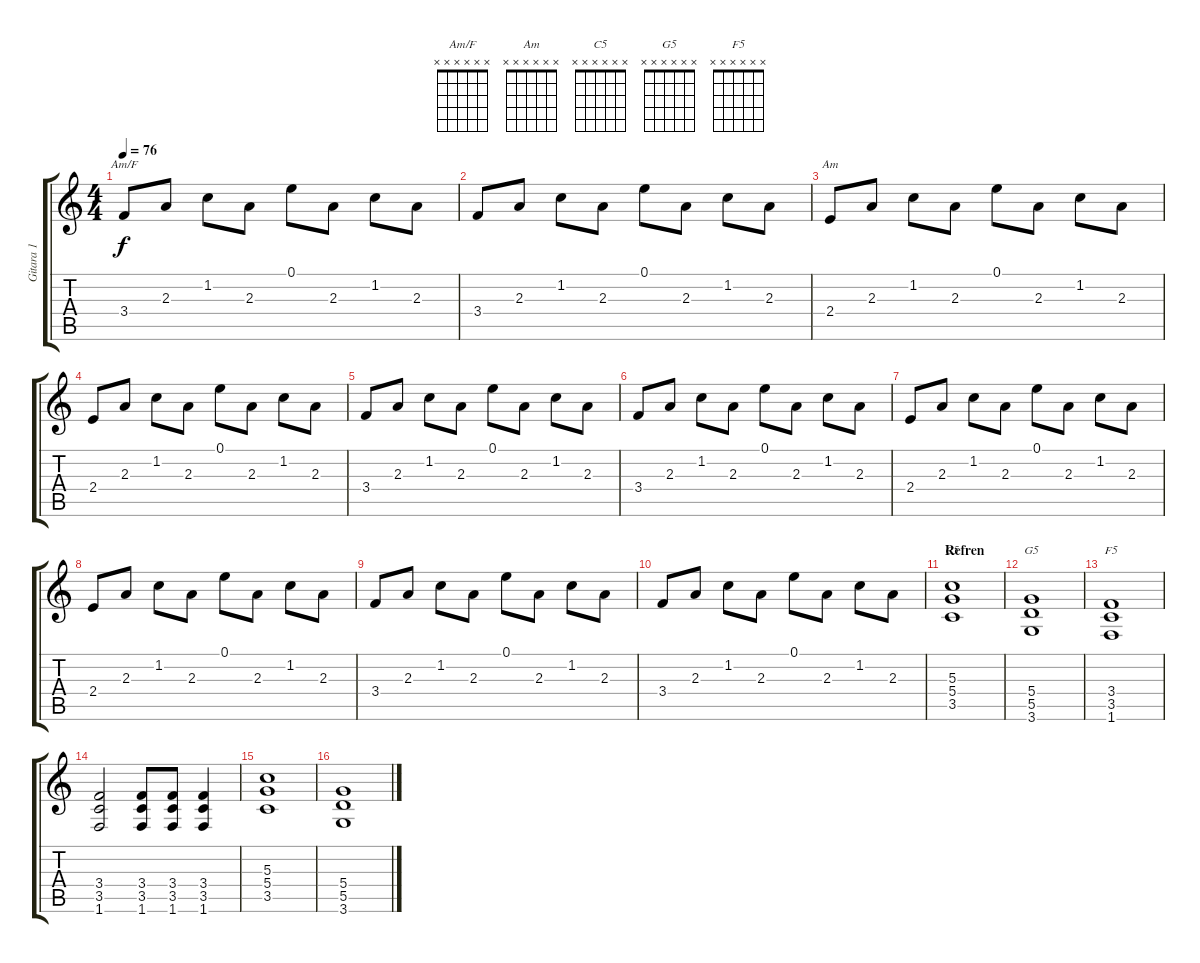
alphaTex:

\track ("Gitara 1" "Gitara 1") {instrument acousticguitarsteel}
\staff {score tabs}
\tuning (E4 B3 G3 D3 A2 E2) {hide}
\chord ("Am/F" x x x x x x)
\chord ("Am" x x x x x x)
\chord ("C5" x x x x x x)
\chord ("G5" x x x x x x)
\chord ("F5" x x x x x x)
\ts (4 4)
\tempo 76
\clef g2
\ks c
3.4.8{ch "Am/F" dy f} 2.3.8 1.2.8 2.3.8 0.1.8 2.3.8 1.2.8 2.3.8 |
3.4.8 2.3.8 1.2.8 2.3.8 0.1.8 2.3.8 1.2.8 2.3.8 |
2.4.8{ch "Am"} 2.3.8 1.2.8 2.3.8 0.1.8 2.3.8 1.2.8 2.3.8 |
2.4.8 2.3.8 1.2.8 2.3.8 0.1.8 2.3.8 1.2.8 2.3.8 |
3.4.8 2.3.8 1.2.8 2.3.8 0.1.8 2.3.8 1.2.8 2.3.8 |
3.4.8 2.3.8 1.2.8 2.3.8 0.1.8 2.3.8 1.2.8 2.3.8 |
2.4.8 2.3.8 1.2.8 2.3.8 0.1.8 2.3.8 1.2.8 2.3.8 |
2.4.8 2.3.8 1.2.8 2.3.8 0.1.8 2.3.8 1.2.8 2.3.8 |
3.4.8 2.3.8 1.2.8 2.3.8 0.1.8 2.3.8 1.2.8 2.3.8 |
3.4.8 2.3.8 1.2.8 2.3.8 0.1.8 2.3.8 1.2.8 2.3.8 |
\section ("" "Refren")
(5.3 5.4 3.5).1{ch "C5" volume 13 balance 9 instrument distortionguitar} |
(5.4 5.5 3.6).1{ch "G5"} |
(3.4 3.5 1.6).1{ch "F5"} |
(3.4 3.5 1.6).2 (3.4 3.5 1.6).8 (3.4 3.5 1.6).8 (3.4 3.5 1.6).4 |
(5.3 5.4 3.5).1{volume 13 balance 9 instrument distortionguitar} |
(5.4 5.5 3.6).1
